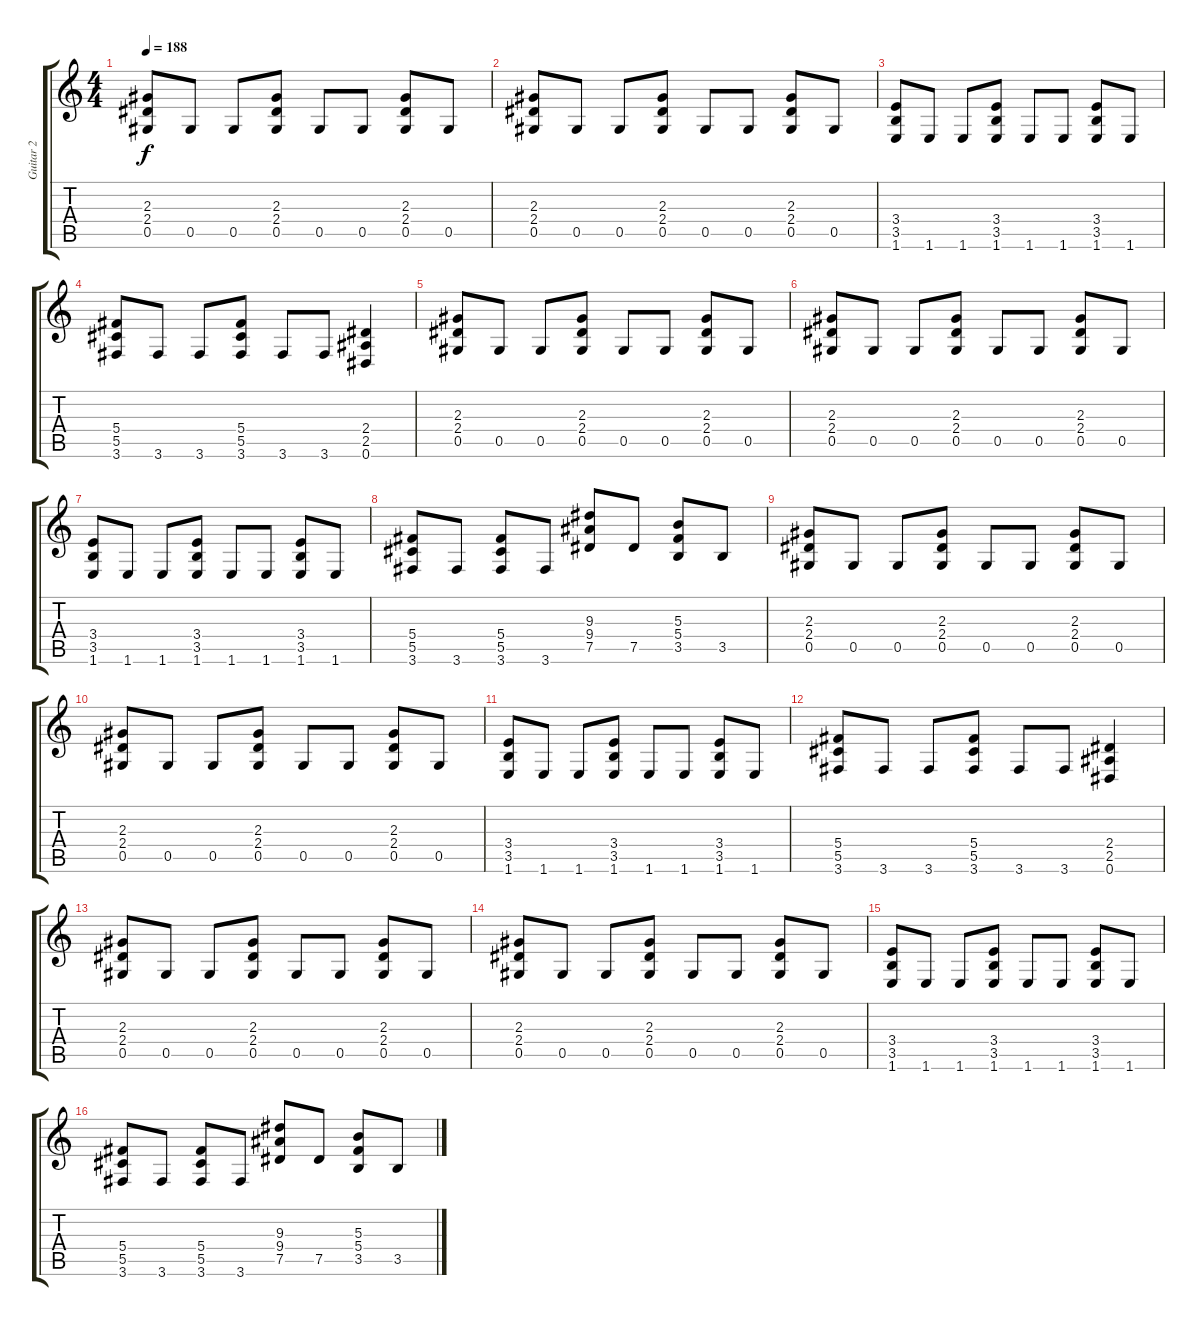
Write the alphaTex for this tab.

\track ("Guitar 2" "Guitar 2") {instrument distortionguitar}
\staff {score tabs}
\tuning (Eb4 Bb3 Gb3 Db3 Ab2 Eb2) {hide}
\ts (4 4)
\tempo 188
\clef g2
\ks c
(2.3 2.4 0.5).8{dy f instrument distortionguitar} 0.5.8 0.5.8 (2.3 2.4 0.5).8 0.5.8 0.5.8 (2.3 2.4 0.5).8 0.5.8 |
(2.3 2.4 0.5).8 0.5.8 0.5.8 (2.3 2.4 0.5).8 0.5.8 0.5.8 (2.3 2.4 0.5).8 0.5.8 |
(3.4 3.5 1.6).8 1.6.8 1.6.8 (3.4 3.5 1.6).8 1.6.8 1.6.8 (3.4 3.5 1.6).8 1.6.8 |
(5.4 5.5 3.6).8 3.6.8 3.6.8 (5.4 5.5 3.6).8 3.6.8 3.6.8 (2.4 2.5 0.6).4 |
(2.3 2.4 0.5).8 0.5.8 0.5.8 (2.3 2.4 0.5).8 0.5.8 0.5.8 (2.3 2.4 0.5).8 0.5.8 |
(2.3 2.4 0.5).8 0.5.8 0.5.8 (2.3 2.4 0.5).8 0.5.8 0.5.8 (2.3 2.4 0.5).8 0.5.8 |
(3.4 3.5 1.6).8 1.6.8 1.6.8 (3.4 3.5 1.6).8 1.6.8 1.6.8 (3.4 3.5 1.6).8 1.6.8 |
(5.4 5.5 3.6).8 3.6.8 (5.4 5.5 3.6).8 3.6.8 (9.3 9.4 7.5).8 7.5.8 (5.3 5.4 3.5).8 3.5.8 |
(2.3 2.4 0.5).8 0.5.8 0.5.8 (2.3 2.4 0.5).8 0.5.8 0.5.8 (2.3 2.4 0.5).8 0.5.8 |
(2.3 2.4 0.5).8 0.5.8 0.5.8 (2.3 2.4 0.5).8 0.5.8 0.5.8 (2.3 2.4 0.5).8 0.5.8 |
(3.4 3.5 1.6).8 1.6.8 1.6.8 (3.4 3.5 1.6).8 1.6.8 1.6.8 (3.4 3.5 1.6).8 1.6.8 |
(5.4 5.5 3.6).8 3.6.8 3.6.8 (5.4 5.5 3.6).8 3.6.8 3.6.8 (2.4 2.5 0.6).4 |
(2.3 2.4 0.5).8 0.5.8 0.5.8 (2.3 2.4 0.5).8 0.5.8 0.5.8 (2.3 2.4 0.5).8 0.5.8 |
(2.3 2.4 0.5).8 0.5.8 0.5.8 (2.3 2.4 0.5).8 0.5.8 0.5.8 (2.3 2.4 0.5).8 0.5.8 |
(3.4 3.5 1.6).8 1.6.8 1.6.8 (3.4 3.5 1.6).8 1.6.8 1.6.8 (3.4 3.5 1.6).8 1.6.8 |
(5.4 5.5 3.6).8 3.6.8 (5.4 5.5 3.6).8 3.6.8 (9.3 9.4 7.5).8 7.5.8 (5.3 5.4 3.5).8 3.5.8
